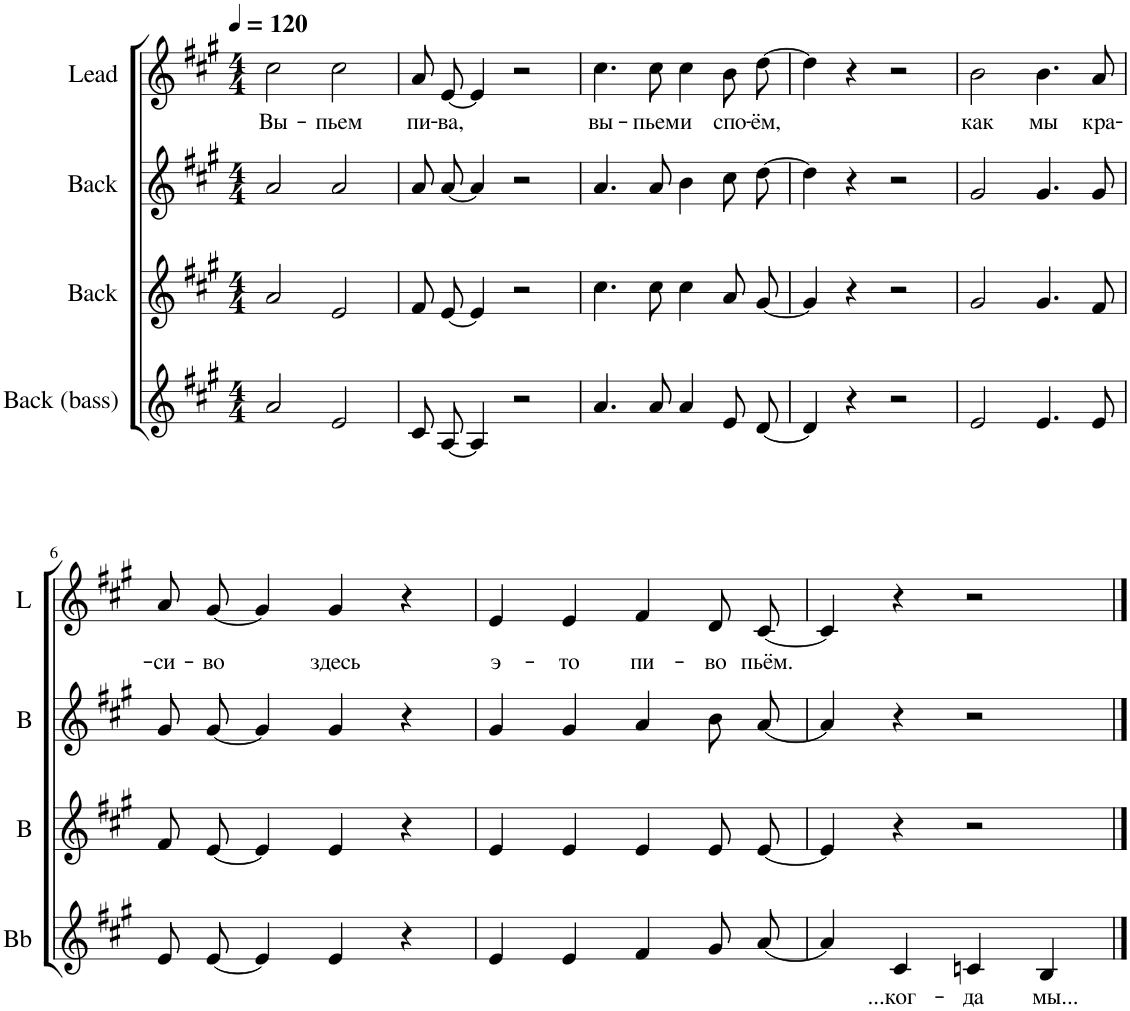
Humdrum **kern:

**kern	**text	**kern	**kern	**kern	**text
*part4	*part4	*part3	*part2	*part1	*part1
*staff4	*staff4	*staff3	*staff2	*staff1	*staff1
*I"Back (bass)	*	*I"Back	*I"Back	*I"Lead	*
*I'Bb	*	*I'B	*I'B	*I'L	*
*clefG2	*	*clefG2	*clefG2	*clefG2	*
*Trd4c7	*	*	*	*	*
*k[f#c#g#]	*	*k[f#c#g#]	*k[f#c#g#]	*k[f#c#g#]	*
*M4/4	*	*M4/4	*M4/4	*M4/4	*
*MM120	*	*MM120	*MM120	*MM120	*
=1	=1	=1	=1	=1	=1
!	!	!	!	!	!LO:LY:b
2a/	.	2a/	2a/	2cc#\	Вы-
!	!	!	!	!	!LO:LY:b
2e/	.	2e/	2a/	2cc#\	-пьем
=2	=2	=2	=2	=2	=2
!	!	!	!	!	!LO:LY:b
8c#/L	.	8f#/L	8a/L	8a/L	пи-
!	!	!	!	!	!LO:LY:b
[8A/J	.	[8e/J	[8a/J	[8e/J	-ва,
4A/]	.	4e/]	4a/]	4e/]	.
2r	.	2r	2r	2r	.
=3	=3	=3	=3	=3	=3
!	!	!	!	!	!LO:LY:b
4.a/	.	4.cc#\	4.a/	4.cc#\	вы-
!	!	!	!	!	!LO:LY:b
8a/	.	8cc#\	8a/	8cc#\	-пьем
!	!	!	!	!	!LO:LY:b
4a/	.	4cc#\	4b\	4cc#\	и
!	!	!	!	!	!LO:LY:b
8e/L	.	8a/L	8cc#\L	8b\L	спо-
!	!	!	!	!	!LO:LY:b
[8d/J	.	[8g#/J	[8dd\J	[8dd\J	-ём,
=4	=4	=4	=4	=4	=4
4d/]	.	4g#/]	4dd\]	4dd\]	.
4r	.	4r	4r	4r	.
2r	.	2r	2r	2r	.
=5	=5	=5	=5	=5	=5
!	!	!	!	!	!LO:LY:b
2e/	.	2g#/	2g#/	2b\	как
!	!	!	!	!	!LO:LY:b
4.e/	.	4.g#/	4.g#/	4.b\	мы
!	!	!	!	!	!LO:LY:b
8e/	.	8f#/	8g#/	8a/	кра-
!!LO:LB:g=z
=6	=6	=6	=6	=6	=6
!	!	!	!	!	!LO:LY:b
8e/L	.	8f#/L	8g#/L	8a/L	-си-
!	!	!	!	!	!LO:LY:b
[8e/J	.	[8e/J	[8g#/J	[8g#/J	-во
4e/]	.	4e/]	4g#/]	4g#/]	.
!	!	!	!	!	!LO:LY:b
4e/	.	4e/	4g#/	4g#/	здесь
4r	.	4r	4r	4r	.
=7	=7	=7	=7	=7	=7
!	!	!	!	!	!LO:LY:b
4e/	.	4e/	4g#/	4e/	э-
!	!	!	!	!	!LO:LY:b
4e/	.	4e/	4g#/	4e/	-то
!	!	!	!	!	!LO:LY:b
4f#/	.	4e/	4a/	4f#/	пи-
!	!	!	!	!	!LO:LY:b
8g#/L	.	8e/L	8b/L	8d/L	-во
!	!	!	!	!	!LO:LY:b
[8a/J	.	[8e/J	[8a/J	[8c#/J	пьём.
=8	=8	=8	=8	=8	=8
4a/]	.	4e/]	4a/]	4c#/]	.
!	!LO:LY:b	!	!	!	!
4c#/	...ког-	4r	4r	4r	.
!	!LO:LY:b	!	!	!	!
4cn/	-да	2r	2r	2r	.
!	!LO:LY:b	!	!	!	!
4B/	мы...	.	.	.	.
==	==	==	==	==	==
*-	*-	*-	*-	*-	*-
